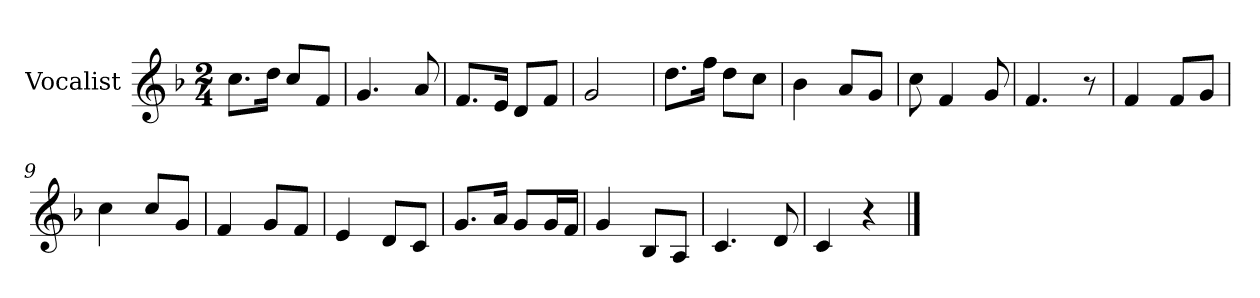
**kern
*part1
*staff1
*I"Vocalist
*k[b-]
*F:
*M2/4
=
8.ccL
16ddJk
8ccL
8fJ
=1
4.g
8a
=2
8.fL
16eJk
8dL
8fJ
=3
2g
=4
8.ddL
16ffJk
8ddL
8ccJ
=5
4b-
8aL
8gJ
=6
8cc
4f
8g
=7
4.f
8r
=8
4f
8fL
8gJ
=9
4cc
8ccL
8gJ
=10
4f
8gL
8fJ
=11
4e
8dL
8cJ
=12
8.gL
16aJk
8gL
16gL
16fJJ
=13
4g
8B-L
8AJ
=14
4.c
8d
=15
4c
4r
==
*-
